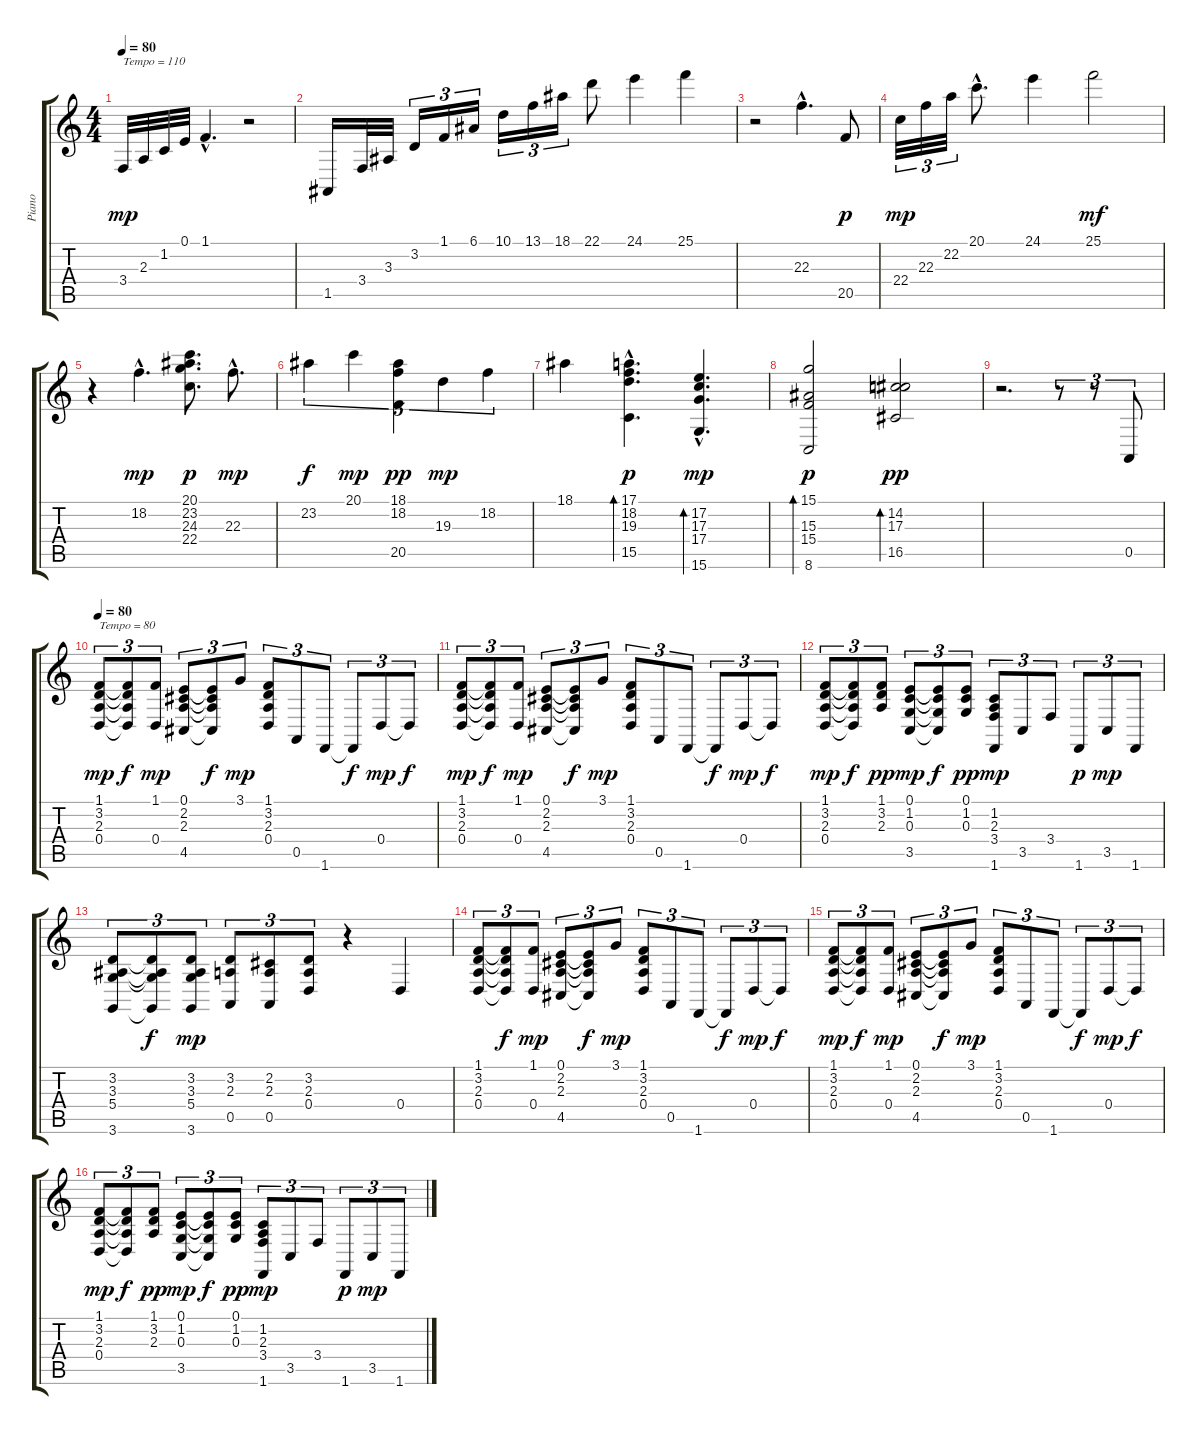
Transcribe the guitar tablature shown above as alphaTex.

\track ("Piano" "Piano") {instrument acousticgrandpiano}
\staff {score tabs}
\tuning (E4 B3 G3 D3 A2 E2) {hide}
\ts (4 4)
\tempo 80
\tempo 110
\tempo 80
\clef g2
\ks c
3.4.32{txt "Tempo = 110" dy mp instrument acousticgrandpiano} 2.3.32 1.2.32 0.1.32 1.1{hac}.4{d} r.2 |
1.5.16 3.4.32 3.3.32 3.2.16{tu (3 2)} 1.1.16{tu (3 2)} 6.1.16{tu (3 2)} 10.1.16{tu (3 2)} 13.1.16{tu (3 2)} 18.1.16{tu (3 2)} 22.1.8 24.1.4 25.1.4 |
r.2 22.3{hac}.4{d} 20.5.8{dy p} |
22.4.32{tu (3 2) dy mp} 22.3.32{tu (3 2)} 22.2.32{tu (3 2)} 20.1{hac}.8{d} 24.1.4 25.1.2{dy mf} |
r.4 18.2{hac}.4{d dy mp} (20.1 23.2 24.3 22.4).8{d dy p} 22.3{hac}.8{d dy mp} |
23.2.4{tu (5 4) dy f} 20.1.4{tu (5 4) dy mp} (18.1 18.2 20.5).4{tu (5 4) dy pp} 19.3.4{tu (5 4) dy mp} 18.2.4{tu (5 4)} |
18.1.4 (17.1{hac} 18.2{hac} 19.3{hac} 15.5).4{d bd 240 dy p} (17.2{hac} 17.3{hac} 17.4{hac} 15.6{hac}).4{d bd 240 dy mp} |
(15.1 15.3 15.4 8.6).2{bd 240 dy p} (14.2 17.3 16.5).2{bd 240 dy pp} |
r.2{d} r.8{tu (3 2)} r.8{tu (3 2)} 0.5.8{tu (3 2)} |
\tempo 80
(1.1 3.2 2.3 0.4).8{tu (3 2) txt "Tempo = 80" dy mp} (1.1{t} 3.2{t} 2.3{t} 0.4{t}).8{tu (3 2) dy f} (1.1 0.4).8{tu (3 2) dy mp} (0.1 2.2 2.3 4.5).8{tu (3 2)} (0.1{t} 2.2{t} 2.3{t} 4.5{t}).8{tu (3 2) dy f} 3.1.8{tu (3 2) dy mp} (1.1 3.2 2.3 0.4).8{tu (3 2)} 0.5.8{tu (3 2)} 1.6.8{tu (3 2)} 1.6{t}.8{tu (3 2) dy f} 0.4.8{tu (3 2) dy mp} 0.4{t}.8{tu (3 2) dy f} |
(1.1 3.2 2.3 0.4).8{tu (3 2) dy mp} (1.1{t} 3.2{t} 2.3{t} 0.4{t}).8{tu (3 2) dy f} (1.1 0.4).8{tu (3 2) dy mp} (0.1 2.2 2.3 4.5).8{tu (3 2)} (0.1{t} 2.2{t} 2.3{t} 4.5{t}).8{tu (3 2) dy f} 3.1.8{tu (3 2) dy mp} (1.1 3.2 2.3 0.4).8{tu (3 2)} 0.5.8{tu (3 2)} 1.6.8{tu (3 2)} 1.6{t}.8{tu (3 2) dy f} 0.4.8{tu (3 2) dy mp} 0.4{t}.8{tu (3 2) dy f} |
(1.1 3.2 2.3 0.4).8{tu (3 2) dy mp} (1.1{t} 3.2{t} 2.3{t} 0.4{t}).8{tu (3 2) dy f} (1.1 3.2 2.3).8{tu (3 2) dy pp} (0.1 1.2 0.3 3.5).8{tu (3 2) dy mp} (0.1{t} 1.2{t} 0.3{t} 3.5{t}).8{tu (3 2) dy f} (0.1 1.2 0.3).8{tu (3 2) dy pp} (1.2 2.3 3.4 1.6).8{tu (3 2) dy mp} 3.5.8{tu (3 2)} 3.4.8{tu (3 2)} 1.6.8{tu (3 2) dy p} 3.5.8{tu (3 2) dy mp} 1.6.8{tu (3 2)} |
(3.2 3.3 5.4 3.6).8{tu (3 2)} (3.2{t} 3.3{t} 5.4{t} 3.6{t}).8{tu (3 2) dy f} (3.2 3.3 5.4 3.6).8{tu (3 2) dy mp} (3.2 2.3 0.5).8{tu (3 2)} (2.2 2.3 0.5).8{tu (3 2)} (3.2 2.3 0.4).8{tu (3 2)} r.4 0.4.4 |
(1.1 3.2 2.3 0.4).8{tu (3 2)} (1.1{t} 3.2{t} 2.3{t} 0.4{t}).8{tu (3 2) dy f} (1.1 0.4).8{tu (3 2) dy mp} (0.1 2.2 2.3 4.5).8{tu (3 2)} (0.1{t} 2.2{t} 2.3{t} 4.5{t}).8{tu (3 2) dy f} 3.1.8{tu (3 2) dy mp} (1.1 3.2 2.3 0.4).8{tu (3 2)} 0.5.8{tu (3 2)} 1.6.8{tu (3 2)} 1.6{t}.8{tu (3 2) dy f} 0.4.8{tu (3 2) dy mp} 0.4{t}.8{tu (3 2) dy f} |
(1.1 3.2 2.3 0.4).8{tu (3 2) dy mp} (1.1{t} 3.2{t} 2.3{t} 0.4{t}).8{tu (3 2) dy f} (1.1 0.4).8{tu (3 2) dy mp} (0.1 2.2 2.3 4.5).8{tu (3 2)} (0.1{t} 2.2{t} 2.3{t} 4.5{t}).8{tu (3 2) dy f} 3.1.8{tu (3 2) dy mp} (1.1 3.2 2.3 0.4).8{tu (3 2)} 0.5.8{tu (3 2)} 1.6.8{tu (3 2)} 1.6{t}.8{tu (3 2) dy f} 0.4.8{tu (3 2) dy mp} 0.4{t}.8{tu (3 2) dy f} |
(1.1 3.2 2.3 0.4).8{tu (3 2) dy mp} (1.1{t} 3.2{t} 2.3{t} 0.4{t}).8{tu (3 2) dy f} (1.1 3.2 2.3).8{tu (3 2) dy pp} (0.1 1.2 0.3 3.5).8{tu (3 2) dy mp} (0.1{t} 1.2{t} 0.3{t} 3.5{t}).8{tu (3 2) dy f} (0.1 1.2 0.3).8{tu (3 2) dy pp} (1.2 2.3 3.4 1.6).8{tu (3 2) dy mp} 3.5.8{tu (3 2)} 3.4.8{tu (3 2)} 1.6.8{tu (3 2) dy p} 3.5.8{tu (3 2) dy mp} 1.6.8{tu (3 2)}
